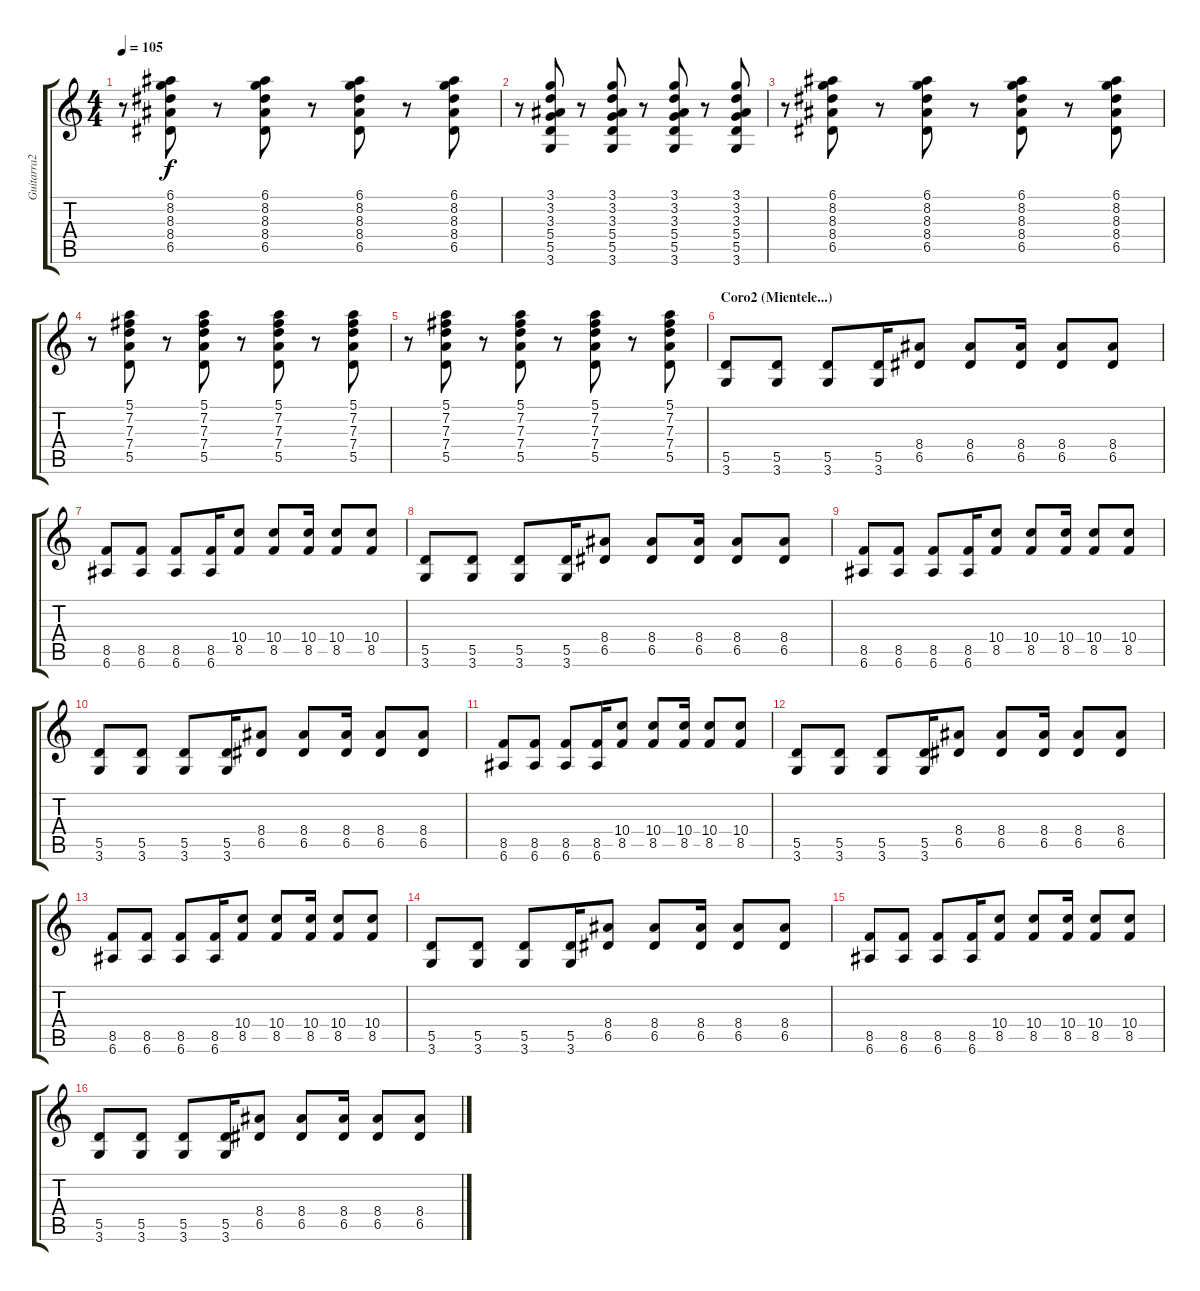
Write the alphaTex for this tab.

\track ("Guitarra2" "Guitarra2") {instrument distortionguitar}
\staff {score tabs}
\tuning (E4 B3 G3 D3 A2 E2) {hide}
\ts (4 4)
\tempo 105
\clef g2
\ks c
r.8{dy f} (6.1 8.2 8.3 8.4 6.5).8 r.8 (6.1 8.2 8.3 8.4 6.5).8 r.8 (6.1 8.2 8.3 8.4 6.5).8 r.8 (6.1 8.2 8.3 8.4 6.5).8 |
r.8 (3.1 3.2 3.3 5.4 5.5 3.6).8 r.8 (3.1 3.2 3.3 5.4 5.5 3.6).8 r.8 (3.1 3.2 3.3 5.4 5.5 3.6).8 r.8 (3.1 3.2 3.3 5.4 5.5 3.6).8 |
r.8 (6.1 8.2 8.3 8.4 6.5).8 r.8 (6.1 8.2 8.3 8.4 6.5).8 r.8 (6.1 8.2 8.3 8.4 6.5).8 r.8 (6.1 8.2 8.3 8.4 6.5).8 |
r.8 (5.1 7.2 7.3 7.4 5.5).8 r.8 (5.1 7.2 7.3 7.4 5.5).8 r.8 (5.1 7.2 7.3 7.4 5.5).8 r.8 (5.1 7.2 7.3 7.4 5.5).8 |
r.8 (5.1 7.2 7.3 7.4 5.5).8 r.8 (5.1 7.2 7.3 7.4 5.5).8 r.8 (5.1 7.2 7.3 7.4 5.5).8 r.8 (5.1 7.2 7.3 7.4 5.5).8 |
\section ("" "Coro2 (Mientele...)")
(5.5 3.6).8 (5.5 3.6).8 (5.5 3.6).8 (5.5 3.6).16 (8.4 6.5).8 (8.4 6.5).8 (8.4 6.5).16 (8.4 6.5).8 (8.4 6.5).8 |
(8.5 6.6).8 (8.5 6.6).8 (8.5 6.6).8 (8.5 6.6).16 (10.4 8.5).8 (10.4 8.5).8 (10.4 8.5).16 (10.4 8.5).8 (10.4 8.5).8 |
(5.5 3.6).8 (5.5 3.6).8 (5.5 3.6).8 (5.5 3.6).16 (8.4 6.5).8 (8.4 6.5).8 (8.4 6.5).16 (8.4 6.5).8 (8.4 6.5).8 |
(8.5 6.6).8 (8.5 6.6).8 (8.5 6.6).8 (8.5 6.6).16 (10.4 8.5).8 (10.4 8.5).8 (10.4 8.5).16 (10.4 8.5).8 (10.4 8.5).8 |
(5.5 3.6).8 (5.5 3.6).8 (5.5 3.6).8 (5.5 3.6).16 (8.4 6.5).8 (8.4 6.5).8 (8.4 6.5).16 (8.4 6.5).8 (8.4 6.5).8 |
(8.5 6.6).8 (8.5 6.6).8 (8.5 6.6).8 (8.5 6.6).16 (10.4 8.5).8 (10.4 8.5).8 (10.4 8.5).16 (10.4 8.5).8 (10.4 8.5).8 |
(5.5 3.6).8 (5.5 3.6).8 (5.5 3.6).8 (5.5 3.6).16 (8.4 6.5).8 (8.4 6.5).8 (8.4 6.5).16 (8.4 6.5).8 (8.4 6.5).8 |
(8.5 6.6).8 (8.5 6.6).8 (8.5 6.6).8 (8.5 6.6).16 (10.4 8.5).8 (10.4 8.5).8 (10.4 8.5).16 (10.4 8.5).8 (10.4 8.5).8 |
(5.5 3.6).8 (5.5 3.6).8 (5.5 3.6).8 (5.5 3.6).16 (8.4 6.5).8 (8.4 6.5).8 (8.4 6.5).16 (8.4 6.5).8 (8.4 6.5).8 |
(8.5 6.6).8 (8.5 6.6).8 (8.5 6.6).8 (8.5 6.6).16 (10.4 8.5).8 (10.4 8.5).8 (10.4 8.5).16 (10.4 8.5).8 (10.4 8.5).8 |
(5.5 3.6).8 (5.5 3.6).8 (5.5 3.6).8 (5.5 3.6).16 (8.4 6.5).8 (8.4 6.5).8 (8.4 6.5).16 (8.4 6.5).8 (8.4 6.5).8
